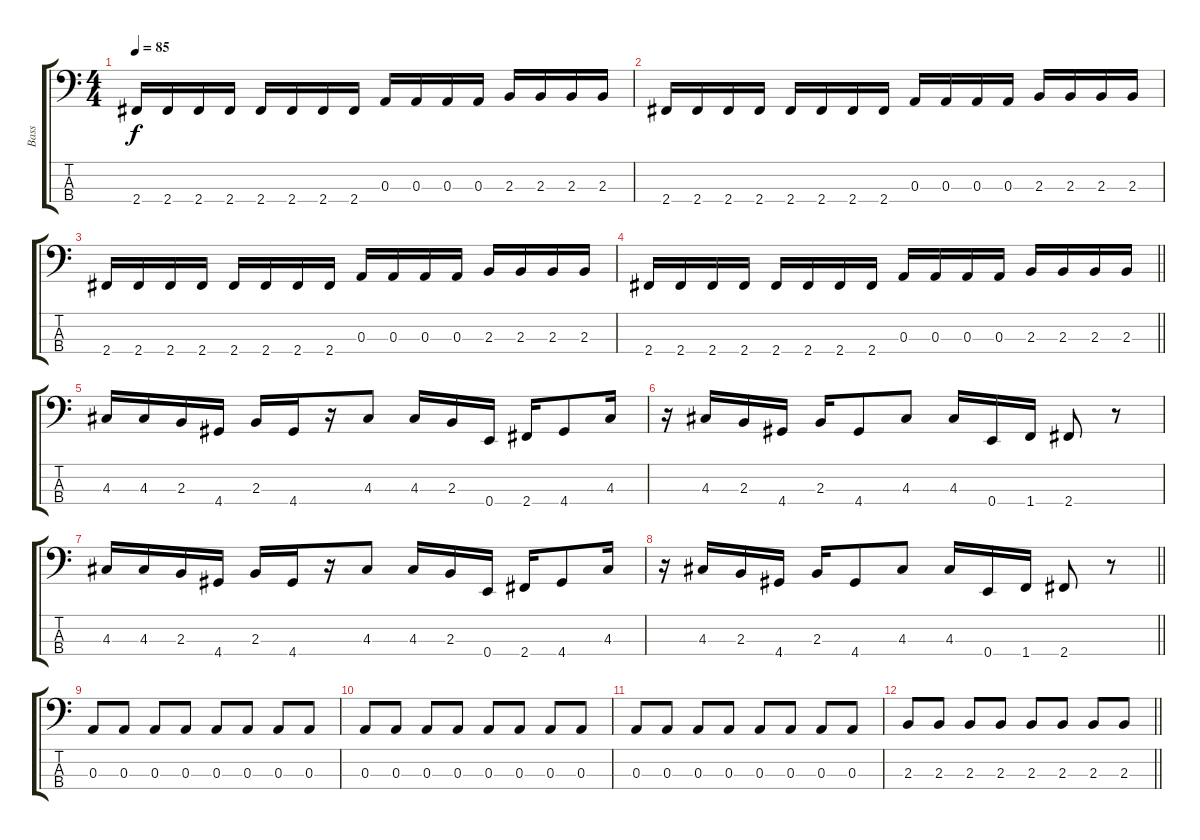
\track ("Bass" "Bass") {instrument electricbasspick}
\staff {score tabs}
\tuning (G2 D2 A1 E1) {hide}
\ts (4 4)
\tempo 85
\clef f4
\ks c
2.4.16{dy f} 2.4.16 2.4.16 2.4.16 2.4.16 2.4.16 2.4.16 2.4.16 0.3.16 0.3.16 0.3.16 0.3.16 2.3.16 2.3.16 2.3.16 2.3.16 |
2.4.16 2.4.16 2.4.16 2.4.16 2.4.16 2.4.16 2.4.16 2.4.16 0.3.16 0.3.16 0.3.16 0.3.16 2.3.16 2.3.16 2.3.16 2.3.16 |
2.4.16 2.4.16 2.4.16 2.4.16 2.4.16 2.4.16 2.4.16 2.4.16 0.3.16 0.3.16 0.3.16 0.3.16 2.3.16 2.3.16 2.3.16 2.3.16 |
\barLineRight lightlight
2.4.16 2.4.16 2.4.16 2.4.16 2.4.16 2.4.16 2.4.16 2.4.16 0.3.16 0.3.16 0.3.16 0.3.16 2.3.16 2.3.16 2.3.16 2.3.16 |
4.3.16 4.3.16 2.3.16 4.4.16 2.3.16 4.4.16 r.16 4.3.8 4.3.16 2.3.16 0.4.16 2.4.16 4.4.8 4.3.16 |
r.16 4.3.16 2.3.16 4.4.16 2.3.16 4.4.8 4.3.8 4.3.16 0.4.16 1.4.16 2.4.8 r.8 |
4.3.16 4.3.16 2.3.16 4.4.16 2.3.16 4.4.16 r.16 4.3.8 4.3.16 2.3.16 0.4.16 2.4.16 4.4.8 4.3.16 |
\barLineRight lightlight
r.16 4.3.16 2.3.16 4.4.16 2.3.16 4.4.8 4.3.8 4.3.16 0.4.16 1.4.16 2.4.8 r.8 |
0.3.8 0.3.8 0.3.8 0.3.8 0.3.8 0.3.8 0.3.8 0.3.8 |
0.3.8 0.3.8 0.3.8 0.3.8 0.3.8 0.3.8 0.3.8 0.3.8 |
0.3.8 0.3.8 0.3.8 0.3.8 0.3.8 0.3.8 0.3.8 0.3.8 |
\barLineRight lightlight
2.3.8 2.3.8 2.3.8 2.3.8 2.3.8 2.3.8 2.3.8 2.3.8
